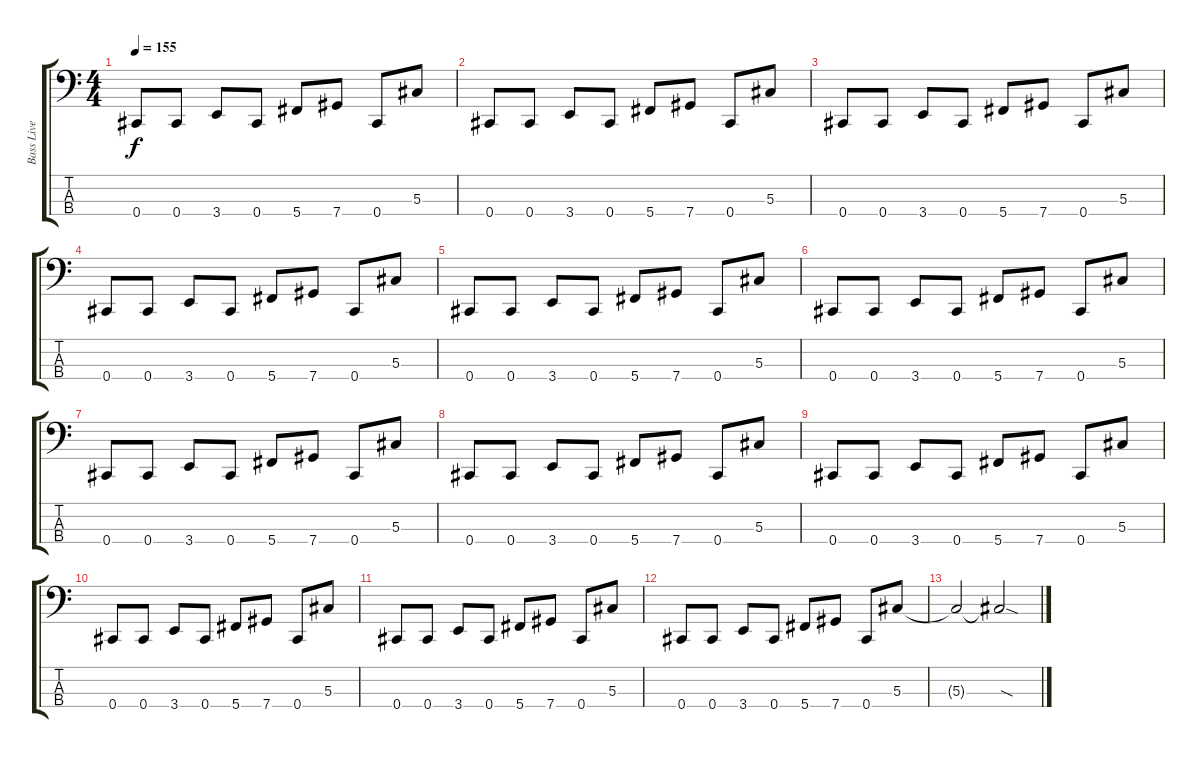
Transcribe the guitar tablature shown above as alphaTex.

\track ("Bass Live (-1/2 step version)" "Bass Live ") {mute instrument acousticguitarsteel}
\staff {score tabs}
\tuning (Gb2 Db2 Ab1 Db1) {hide}
\ts (4 4)
\tempo 155
\clef f4
\ks c
0.4.8{dy f} 0.4.8 3.4.8 0.4.8 5.4.8 7.4.8 0.4.8 5.3.8 |
0.4.8 0.4.8 3.4.8 0.4.8 5.4.8 7.4.8 0.4.8 5.3.8 |
0.4.8 0.4.8 3.4.8 0.4.8 5.4.8 7.4.8 0.4.8 5.3.8 |
0.4.8 0.4.8 3.4.8 0.4.8 5.4.8 7.4.8 0.4.8 5.3.8 |
0.4.8 0.4.8 3.4.8 0.4.8 5.4.8 7.4.8 0.4.8 5.3.8 |
0.4.8 0.4.8 3.4.8 0.4.8 5.4.8 7.4.8 0.4.8 5.3.8 |
0.4.8 0.4.8 3.4.8 0.4.8 5.4.8 7.4.8 0.4.8 5.3.8 |
0.4.8 0.4.8 3.4.8 0.4.8 5.4.8 7.4.8 0.4.8 5.3.8 |
0.4.8 0.4.8 3.4.8 0.4.8 5.4.8 7.4.8 0.4.8 5.3.8 |
0.4.8 0.4.8 3.4.8 0.4.8 5.4.8 7.4.8 0.4.8 5.3.8 |
0.4.8 0.4.8 3.4.8 0.4.8 5.4.8 7.4.8 0.4.8 5.3.8 |
0.4.8 0.4.8 3.4.8 0.4.8 5.4.8 7.4.8 0.4.8 5.3.8 |
5.3{t}.2 5.3{sod t}.2
